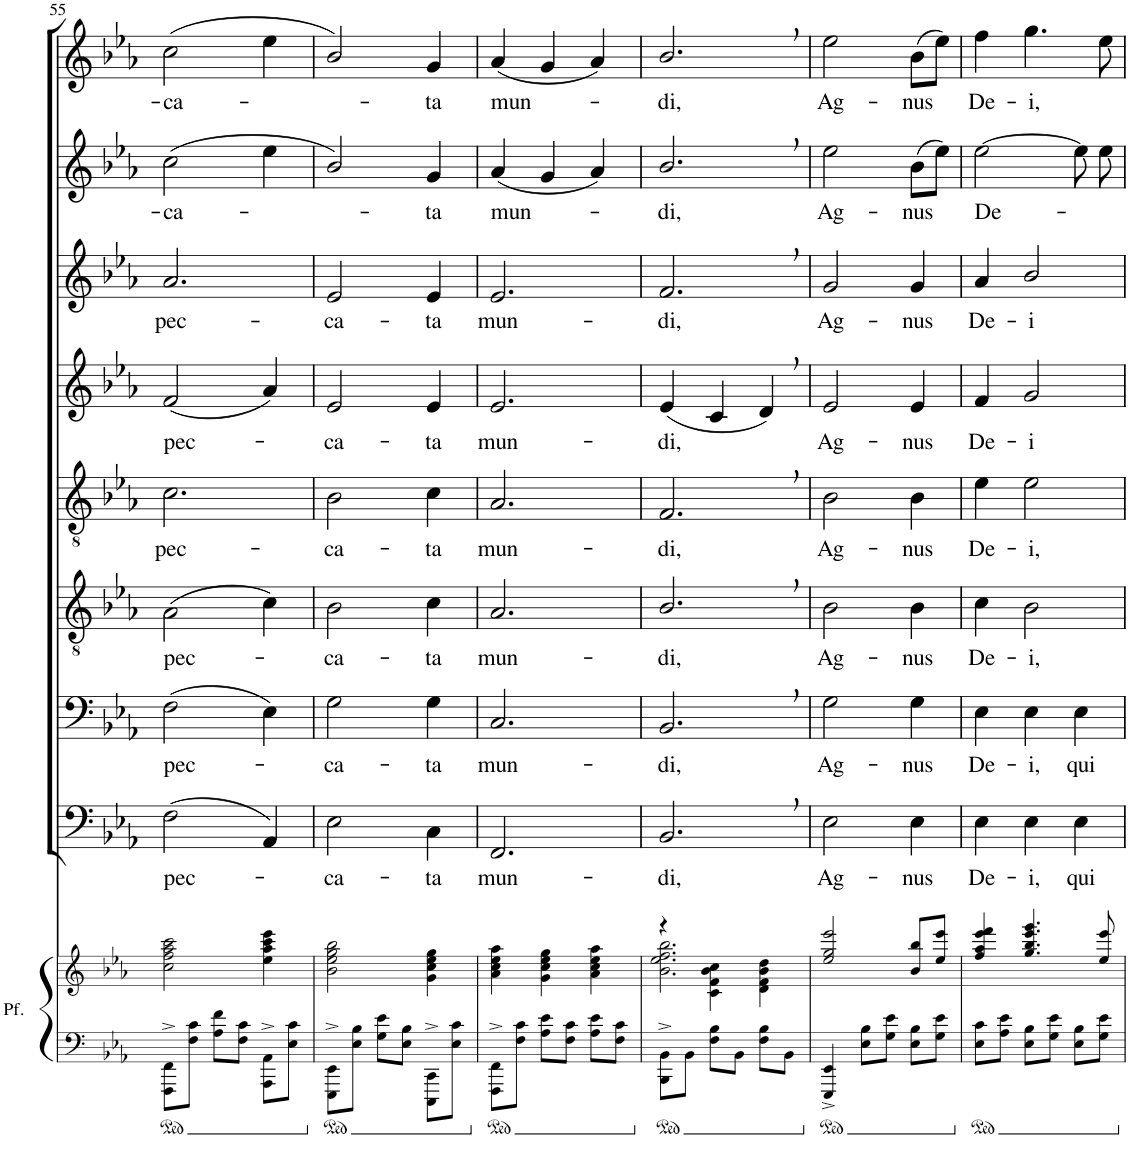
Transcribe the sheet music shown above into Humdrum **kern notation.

**kern	**kern	**kern	**text	**kern	**text	**kern	**text	**kern	**text	**kern	**text	**kern	**text	**kern	**text	**kern	**text
*part9	*part9	*part8	*part8	*part7	*part7	*part6	*part6	*part5	*part5	*part4	*part4	*part3	*part3	*part2	*part2	*part1	*part1
*staff10	*staff9	*staff8	*staff8	*staff7	*staff7	*staff6	*staff6	*staff5	*staff5	*staff4	*staff4	*staff3	*staff3	*staff2	*staff2	*staff1	*staff1
*I"Piano	*	*I"Bassi II	*	*I"Bassi I	*	*I"Tenori II	*	*I"Tenori I	*	*I"Contralti II	*	*I"Contralti I	*	*I"Soprani II	*	*I"Soprani I	*
!!LO:PB:g=z
*clefF4	*clefG2	*clefF4	*	*clefF4	*	*clefGv2	*	*clefGv2	*	*clefG2	*	*clefG2	*	*clefG2	*	*clefG2	*
*k[b-e-a-]	*k[b-e-a-]	*k[b-e-a-]	*	*k[b-e-a-]	*	*k[b-e-a-]	*	*k[b-e-a-]	*	*k[b-e-a-]	*	*k[b-e-a-]	*	*k[b-e-a-]	*	*k[b-e-a-]	*
*E-:	*E-:	*E-:	*	*E-:	*	*E-:	*	*E-:	*	*E-:	*	*E-:	*	*E-:	*	*E-:	*
*M3/4	*M3/4	*M3/4	*	*M3/4	*	*M3/4	*	*M3/4	*	*M3/4	*	*M3/4	*	*M3/4	*	*M3/4	*
=55	=55	=55	=55	=55	=55	=55	=55	=55	=55	=55	=55	=55	=55	=55	=55	=55	=55
!	!	!	!LO:LY:b	!	!LO:LY:b	!	!LO:LY:b	!	!LO:LY:b	!	!LO:LY:b	!	!LO:LY:b	!	!LO:LY:b	!	!LO:LY:b
8FFF\^ 8FF\^L	2cc\ 2ff\ 2aa-\ 2ccc\	(2F\	pec-	(2F\	pec-	(2A-\	pec-	2.c\	pec-	(2f/	pec-	2.a-/	-pec-	(2cc\	-ca-	(2cc\	-ca-
8F\ 8c\J	.	.	.	.	.	.	.	.	.	.	.	.	.	.	.	.	.
8A-\ 8f\L	.	.	.	.	.	.	.	.	.	.	.	.	.	.	.	.	.
8F\ 8c\J	.	.	.	.	.	.	.	.	.	.	.	.	.	.	.	.	.
8AAA-\^ 8AA-\^L	4ee-\ 4aa-\ 4ccc\ 4eee-\	4AA-/)	.	4E-\)	.	4c\)	.	.	.	4a-/)	.	.	.	4ee-\	.	4ee-\	.
8E-\ 8c\J	.	.	.	.	.	.	.	.	.	.	.	.	.	.	.	.	.
=56	=56	=56	=56	=56	=56	=56	=56	=56	=56	=56	=56	=56	=56	=56	=56	=56	=56
!	!	!	!LO:LY:b	!	!LO:LY:b	!	!LO:LY:b	!	!LO:LY:b	!	!LO:LY:b	!	!LO:LY:b	!	!	!	!
8EEE-\^ 8EE-\^L	2b-\ 2ee-\ 2gg\ 2bb-\	2E-\	-ca-	2G\	-ca-	2B-\	-ca-	2B-\	-ca-	2e-/	-ca-	2e-/	-ca-	2b-/)	.	2b-/)	.
8E-\ 8B-\J	.	.	.	.	.	.	.	.	.	.	.	.	.	.	.	.	.
8G\ 8e-\L	.	.	.	.	.	.	.	.	.	.	.	.	.	.	.	.	.
8E-\ 8B-\J	.	.	.	.	.	.	.	.	.	.	.	.	.	.	.	.	.
!	!	!	!LO:LY:b	!	!LO:LY:b	!	!LO:LY:b	!	!LO:LY:b	!	!LO:LY:b	!	!LO:LY:b	!	!LO:LY:b	!	!LO:LY:b
8CCC\^ 8CC\^L	4g\ 4cc\ 4ee-\ 4gg\	4C\	-ta	4G\	-ta	4c\	-ta	4c\	-ta	4e-/	-ta	4e-/	-ta	4g/	-ta	4g/	-ta
8E-\ 8c\J	.	.	.	.	.	.	.	.	.	.	.	.	.	.	.	.	.
=57	=57	=57	=57	=57	=57	=57	=57	=57	=57	=57	=57	=57	=57	=57	=57	=57	=57
!	!	!	!LO:LY:b	!	!LO:LY:b	!	!LO:LY:b	!	!LO:LY:b	!	!LO:LY:b	!	!LO:LY:b	!	!LO:LY:b	!	!LO:LY:b
8FFF\^ 8FF\^L	4a-\ 4cc\ 4ee-\ 4aa-\	2.FF/	mun-	2.C/	mun-	2.A-/	mun-	2.A-/	mun-	2.e-/	mun-	2.e-/	mun-	(4a-/	mun-	(4a-/	mun-
8F\ 8c\J	.	.	.	.	.	.	.	.	.	.	.	.	.	.	.	.	.
8A-\ 8e-\L	4g\ 4cc\ 4ee-\ 4gg\	.	.	.	.	.	.	.	.	.	.	.	.	4g/	.	4g/	.
8F\ 8c\J	.	.	.	.	.	.	.	.	.	.	.	.	.	.	.	.	.
8A-\ 8e-\L	4a-\ 4cc\ 4ee-\ 4aa-\	.	.	.	.	.	.	.	.	.	.	.	.	4a-/)	.	4a-/)	.
8F\ 8c\J	.	.	.	.	.	.	.	.	.	.	.	.	.	.	.	.	.
=58	=58	=58	=58	=58	=58	=58	=58	=58	=58	=58	=58	=58	=58	=58	=58	=58	=58
*	*^	*	*	*	*	*	*	*	*	*	*	*	*	*	*	*	*
!	!	!	!	!LO:LY:b	!	!LO:LY:b	!	!LO:LY:b	!	!LO:LY:b	!	!LO:LY:b	!	!LO:LY:b	!	!LO:LY:b	!	!LO:LY:b
8BBB-\^ 8BB-\^L	4r	2.b-\ 2.ee-\ 2.ff\ 2.bb-\	2.BB-,/	-di,	2.BB-,/	-di,	2.B-,/	-di,	2.F,/	-di,	(4e-/	-di,	2.f,/	-di,	2.b-,/	-di,	2.b-,/	-di,
8BB-\J	.	.	.	.	.	.	.	.	.	.	.	.	.	.	.	.	.	.
8F\ 8B-\L	4c\ 4f\ 4b-\ 4cc\	.	.	.	.	.	.	.	.	.	4c/	.	.	.	.	.	.	.
8BB-\J	.	.	.	.	.	.	.	.	.	.	.	.	.	.	.	.	.	.
8F\ 8B-\L	4d\ 4f\ 4b-\ 4dd\	.	.	.	.	.	.	.	.	.	4d,/)	.	.	.	.	.	.	.
8BB-\J	.	.	.	.	.	.	.	.	.	.	.	.	.	.	.	.	.	.
*	*v	*v	*	*	*	*	*	*	*	*	*	*	*	*	*	*	*	*
=59	=59	=59	=59	=59	=59	=59	=59	=59	=59	=59	=59	=59	=59	=59	=59	=59	=59
!	!	!	!LO:LY:b	!	!LO:LY:b	!	!LO:LY:b	!	!LO:LY:b	!	!LO:LY:b	!	!LO:LY:b	!	!LO:LY:b	!	!LO:LY:b
4EEE-/^ 4EE-/^	2ee-/ 2gg/ 2eee-/	2E-\	Ag-	2G\	Ag-	2B-\	Ag-	2B-\	Ag-	2e-/	Ag-	2g/	Ag-	2ee-\	Ag-	2ee-\	Ag-
8E-\ 8B-\L	.	.	.	.	.	.	.	.	.	.	.	.	.	.	.	.	.
8G\ 8e-\J	.	.	.	.	.	.	.	.	.	.	.	.	.	.	.	.	.
!	!	!	!LO:LY:b	!	!LO:LY:b	!	!LO:LY:b	!	!LO:LY:b	!	!LO:LY:b	!	!LO:LY:b	!	!LO:LY:b	!	!LO:LY:b
8E-\ 8B-\L	8b-/ 8bb-/L	4E-\	-nus	4G\	-nus	4B-\	-nus	4B-\	-nus	4e-/	-nus	4g/	-nus	(8b-\L	-nus	(8b-\L	-nus
8G\ 8e-\J	8ee-/ 8eee-/J	.	.	.	.	.	.	.	.	.	.	.	.	8ee-\J)	.	8ee-\J)	.
=60	=60	=60	=60	=60	=60	=60	=60	=60	=60	=60	=60	=60	=60	=60	=60	=60	=60
!	!	!	!LO:LY:b	!	!LO:LY:b	!	!LO:LY:b	!	!LO:LY:b	!	!LO:LY:b	!	!LO:LY:b	!	!LO:LY:b	!	!LO:LY:b
*	*	*	*	*	*	*	*	*	*	*	*	*	*	*^	*	*^	*
8E-\ 8c\L	4ff/ 4aa-/ 4eee-/ 4fff/	4E-\	De-	4E-\	De-	4c\	De-	4e-\	De-	4f/	De-	4a-/	De-	[2ee-\	8ryy	De-	4ff\	8ryy	De-
*	*	*	*	*	*	*	*	*	*	*	*	*	*	*v	*v	*	*	*	*
*	*	*	*	*	*	*	*	*	*	*	*	*	*	*	*	*v	*v	*
8A-\ 8e-\J	.	.	.	.	.	.	.	.	.	.	.	.	.	.	.	.	.
!	!	!	!LO:LY:b	!	!LO:LY:b	!	!LO:LY:b	!	!LO:LY:b	!	!LO:LY:b	!	!LO:LY:b	!	!	!	!LO:LY:b
8E-\ 8B-\L	4.gg/ 4.bb-/ 4.eee-/ 4.ggg/	4E-\	-i,	4E-\	-i,	2B-\	-i,	2e-\	-i,	2g/	-i	2b-/	-i	.	.	4.gg\	-i,
8G\ 8e-\J	.	.	.	.	.	.	.	.	.	.	.	.	.	.	.	.	.
!	!	!	!LO:LY:b	!	!LO:LY:b	!	!	!	!	!	!	!	!	!	!	!	!
8E-\ 8B-\L	.	4E-\	qui	4E-\	qui	.	.	.	.	.	.	.	.	8ee-\]	.	.	.
*	*	*	*	*	*	*	*	*	*	*	*	*	*	*^	*	*^	*
8G\ 8e-\J	8ee-/ 8eee-/	.	.	.	.	.	.	.	.	.	.	.	.	8ryy	8ee-\	.	8ryy	8ee-\	.
*	*	*	*	*	*	*	*	*	*	*	*	*	*	*v	*v	*	*	*	*
*	*	*	*	*	*	*	*	*	*	*	*	*	*	*	*	*v	*v	*
=	=	=	=	=	=	=	=	=	=	=	=	=	=	=	=	=	=
*-	*-	*-	*-	*-	*-	*-	*-	*-	*-	*-	*-	*-	*-	*-	*-	*-	*-
